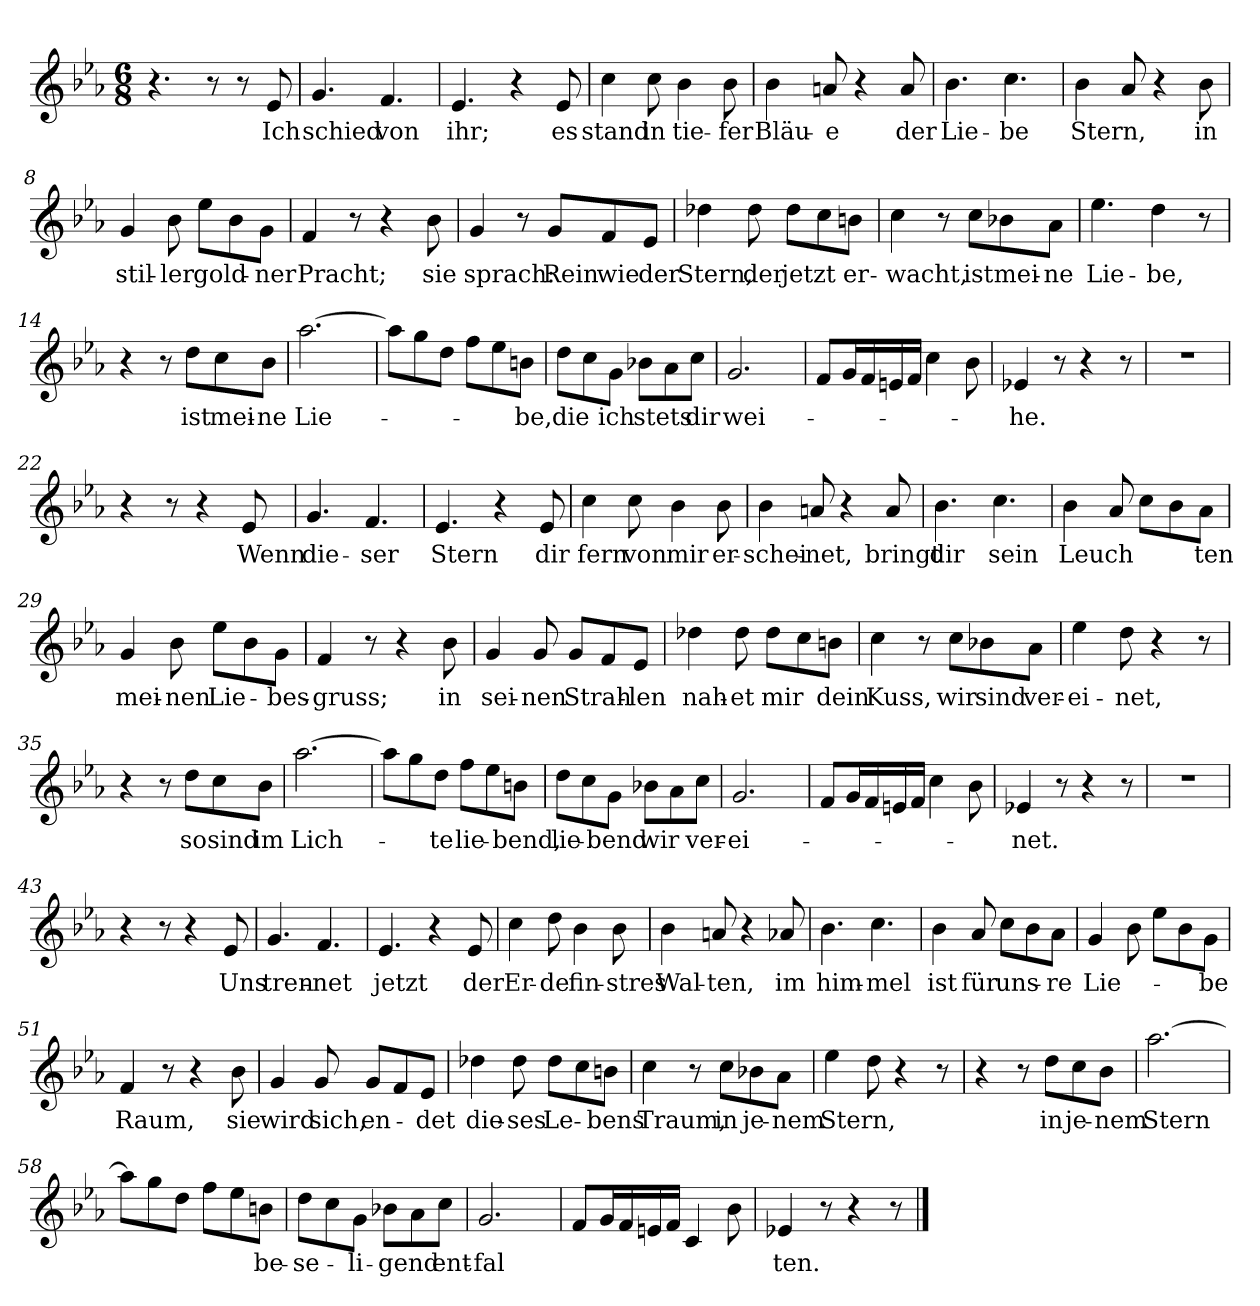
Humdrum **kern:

**kern	**text
*part1	*part1
*staff1	*staff1
*clefG2	*
*k[b-e-a-]	*
*M6/8	*
=1	=1
4.r	.
8r	.
8r	.
!	!LO:LY:b
8e-/	Ich
=2	=2
!	!LO:LY:b
4.g/	schied
!	!LO:LY:b
4.f/	von
=3	=3
!	!LO:LY:b
4.e-/	ihr;
4r	.
!	!LO:LY:b
8e-/	es
=4	=4
!	!LO:LY:b
4cc\	stand
!	!LO:LY:b
8cc\	in
!	!LO:LY:b
4b-\	tie-
!	!LO:LY:b
8b-\	-fer
=5	=5
!	!LO:LY:b
4b-\	Bläu-
!	!LO:LY:b
8an/	-e
4r	.
!	!LO:LY:b
8a/	der
=6	=6
!	!LO:LY:b
4.b-\	Lie-
!	!LO:LY:b
4.cc\	-be
=7	=7
!	!LO:LY:b
4b-\	Stern,
8a-/	.
4r	.
!	!LO:LY:b
8b-\	in
=8	=8
!	!LO:LY:b
4g/	stil-
!	!LO:LY:b
8b-\	-ler
!	!LO:LY:b
8ee-\L	gold-
8b-\	.
!	!LO:LY:b
8g\J	-ner
!!LO:LB:g=z
=9	=9
!	!LO:LY:b
4f/	Pracht;
8r	.
4r	.
!	!LO:LY:b
8b-\	sie
=10	=10
!	!LO:LY:b
4g/	sprach:
8r	.
!	!LO:LY:b
8g/L	Rein
!	!LO:LY:b
8f/	wie
!	!LO:LY:b
8e-/J	der
=11	=11
!	!LO:LY:b
4dd-X\	Stern,
!	!LO:LY:b
8dd-\	der
!	!LO:LY:b
8dd-\L	jetzt
8cc\	.
!	!LO:LY:b
8bn\J	er-
=12	=12
!	!LO:LY:b
4cc\	wacht,
8r	.
!	!LO:LY:b
8cc\L	ist
!	!LO:LY:b
8b-X\	mei-
!	!LO:LY:b
8a-\J	-ne
=13	=13
!	!LO:LY:b
4.ee-\	Lie-
!	!LO:LY:b
4dd\	-be,
8r	.
=14	=14
4r	.
8r	.
!	!LO:LY:b
8dd\L	ist
!	!LO:LY:b
8cc\	mei-
!	!LO:LY:b
8b-\J	-ne
=15	=15
!	!LO:LY:b
[2.aa-\	Lie-
!!LO:LB:g=z
=16	=16
8aa-\L]	.
8gg\	.
8dd\J	.
8ff\L	.
8ee-\	.
!	!LO:LY:b
8bn\J	-be,
=17	=17
!	!LO:LY:b
8dd\L	die
8cc\	.
!	!LO:LY:b
8g\J	ich
!	!LO:LY:b
8b-X\L	stets
8a-\	.
!	!LO:LY:b
8cc\J	dir
=18	=18
!	!LO:LY:b
2.g/	wei-
=19	=19
8f/L	.
16g/L	.
16f/	.
16en/	.
16f/JJ	.
4cc\	.
8b-\	.
=20	=20
!	!LO:LY:b
4e-X/	he.
8r	.
4r	.
8r	.
=21	=21
2.r	.
=22	=22
4r	.
8r	.
4r	.
!	!LO:LY:b
8e-/	Wenn
=23	=23
!	!LO:LY:b
4.g/	die-
!	!LO:LY:b
4.f/	-ser
=24	=24
!	!LO:LY:b
4.e-/	Stern
4r	.
!	!LO:LY:b
8e-/	dir
!!LO:LB:g=z
=25	=25
!	!LO:LY:b
4cc\	fern
!	!LO:LY:b
8cc\	von
!	!LO:LY:b
4b-\	mir
!	!LO:LY:b
8b-\	er-
=26	=26
!	!LO:LY:b
4b-\	-schei-
!	!LO:LY:b
8an/	-net,
4r	.
!	!LO:LY:b
8a/	bringt
=27	=27
!	!LO:LY:b
4.b-\	dir
!	!LO:LY:b
4.cc\	sein
=28	=28
!	!LO:LY:b
4b-\	Leuch
8a-/	.
8cc\L	.
8b-\	.
!	!LO:LY:b
8a-\J	-ten
=29	=29
!	!LO:LY:b
4g/	mei-
!	!LO:LY:b
8b-\	-nen
!	!LO:LY:b
8ee-\L	Lie-
8b-\	.
!	!LO:LY:b
8g\J	-bes-
=30	=30
!	!LO:LY:b
4f/	-gruss;
8r	.
4r	.
!	!LO:LY:b
8b-\	in
=31	=31
!	!LO:LY:b
4g/	sei-
!	!LO:LY:b
8g/	-nen
!	!LO:LY:b
8g/L	Strah-
8f/	.
!	!LO:LY:b
8e-/J	-len
!!LO:LB:g=z
=32	=32
!	!LO:LY:b
4dd-X\	nah-
!	!LO:LY:b
8dd-\	-et
!	!LO:LY:b
8dd-\L	mir
8cc\	.
!	!LO:LY:b
8bn\J	-dein
=33	=33
!	!LO:LY:b
4cc\	Kuss,
8r	.
!	!LO:LY:b
8cc\L	wir
!	!LO:LY:b
8b-X\	sind
!	!LO:LY:b
8a-\J	ver-
=34	=34
!	!LO:LY:b
4ee-\	-ei-
!	!LO:LY:b
8dd\	-net,
4r	.
8r	.
=35	=35
4r	.
8r	.
!	!LO:LY:b
8dd\L	so
!	!LO:LY:b
8cc\	sind
!	!LO:LY:b
8b-\J	im
=36	=36
!	!LO:LY:b
[2.aa-\	Lich-
=37	=37
8aa-\L]	.
8gg\	.
!	!LO:LY:b
8dd\J	te
!	!LO:LY:b
8ff\L	lie-
8ee-\	.
!	!LO:LY:b
8bn\J	-bend,
=38	=38
!	!LO:LY:b
8dd\L	lie-
8cc\	.
!	!LO:LY:b
8g\J	-bend
!	!LO:LY:b
8b-X\L	wir
8a-\	.
!	!LO:LY:b
8cc\J	ver-
=39	=39
!	!LO:LY:b
2.g/	-ei-
!!LO:LB:g=z
=40	=40
8f/L	.
16g/L	.
16f/	.
16en/	.
16f/JJ	.
4cc\	.
8b-\	.
=41	=41
!	!LO:LY:b
4e-X/	-net.
8r	.
4r	.
8r	.
=42	=42
2.r	.
=43	=43
4r	.
8r	.
4r	.
!	!LO:LY:b
8e-/	Uns
=44	=44
!	!LO:LY:b
4.g/	tren-
!	!LO:LY:b
4.f/	-net
=45	=45
!	!LO:LY:b
4.e-/	jetzt
4r	.
!	!LO:LY:b
8e-/	der
=46	=46
!	!LO:LY:b
4cc\	Er-
!	!LO:LY:b
8dd\	-de
!	!LO:LY:b
4b-\	fin-
!	!LO:LY:b
8b-\	-stres
=47	=47
!	!LO:LY:b
4b-\	Wal-
!	!LO:LY:b
8an/	-ten,
4r	.
!	!LO:LY:b
8a-X/	im
=48	=48
!	!LO:LY:b
4.b-\	him-
!	!LO:LY:b
4.cc\	-mel
!!LO:LB:g=z
=49	=49
!	!LO:LY:b
4b-\	ist
!	!LO:LY:b
8a-/	für
!	!LO:LY:b
8cc\L	uns-
8b-\	.
!	!LO:LY:b
8a-\J	-re
=50	=50
!	!LO:LY:b
4g/	Lie-
8b-\	.
8ee-\L	.
8b-\	.
!	!LO:LY:b
8g\J	-be
=51	=51
!	!LO:LY:b
4f/	Raum,
8r	.
4r	.
!	!LO:LY:b
8b-\	sie
=52	=52
!	!LO:LY:b
4g/	wird
!	!LO:LY:b
8g/	sich,
!	!LO:LY:b
8g/L	en-
8f/	.
!	!LO:LY:b
8e-/J	-det
=53	=53
!	!LO:LY:b
4dd-X\	die-
!	!LO:LY:b
8dd-\	-ses
!	!LO:LY:b
8dd-\L	Le-
8cc\	.
!	!LO:LY:b
8bn\J	-bens
=54	=54
!	!LO:LY:b
4cc\	Traum,
8r	.
!	!LO:LY:b
8cc\L	in
!	!LO:LY:b
8b-X\	je-
!	!LO:LY:b
8a-\J	-nem
=55	=55
!	!LO:LY:b
4ee-\	Stern,
8dd\	.
4r	.
8r	.
!!LO:LB:g=z
=56	=56
4r	.
8r	.
!	!LO:LY:b
8dd\L	in
!	!LO:LY:b
8cc\	je-
!	!LO:LY:b
8b-\J	-nem
=57	=57
!	!LO:LY:b
[2.aa-\	Stern
=58	=58
8aa-\L]	.
8gg\	.
8dd\J	.
8ff\L	.
8ee-\	.
!	!LO:LY:b
8bn\J	be-
=59	=59
!	!LO:LY:b
8dd\L	-se-
8cc\	.
!	!LO:LY:b
8g\J	-li-
!	!LO:LY:b
8b-X\L	-gend
8a-\	.
!	!LO:LY:b
8cc\J	ent-
=60	=60
!	!LO:LY:b
2.g/	-fal
=61	=61
8f/L	.
16g/L	.
16f/	.
16en/	.
16f/JJ	.
4c/	.
8b-\	.
=62	=62
!	!LO:LY:b
4e-X/	-ten.
8r	.
4r	.
8r	.
==	==
*-	*-
